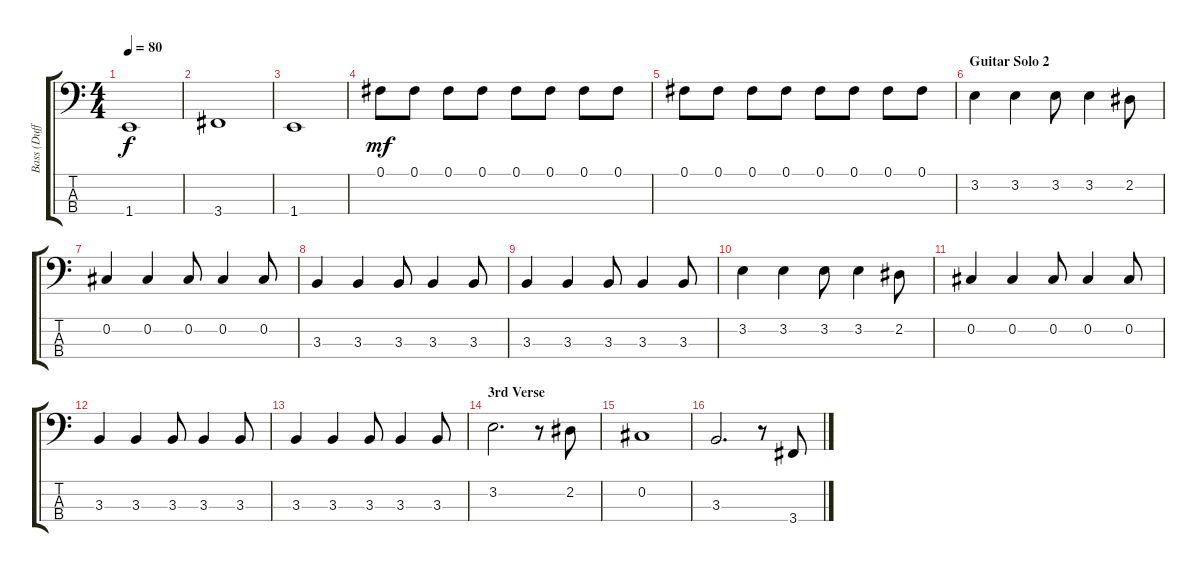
\track ("Bass (Duff)" "Bass (Duff") {instrument electricbasspick}
\staff {score tabs}
\tuning (Gb2 Db2 Ab1 Eb1) {hide}
\ts (4 4)
\tempo 80
\clef f4
\ks c
1.4.1{dy f} |
3.4.1 |
1.4.1 |
0.1.8{dy mf} 0.1.8 0.1.8 0.1.8 0.1.8 0.1.8 0.1.8 0.1.8 |
0.1.8 0.1.8 0.1.8 0.1.8 0.1.8 0.1.8 0.1.8 0.1.8 |
\section ("" "Guitar Solo 2")
3.2.4 3.2.4 3.2.8 3.2.4 2.2.8 |
0.2.4 0.2.4 0.2.8 0.2.4 0.2.8 |
3.3.4 3.3.4 3.3.8 3.3.4 3.3.8 |
3.3.4 3.3.4 3.3.8 3.3.4 3.3.8 |
3.2.4 3.2.4 3.2.8 3.2.4 2.2.8 |
0.2.4 0.2.4 0.2.8 0.2.4 0.2.8 |
3.3.4 3.3.4 3.3.8 3.3.4 3.3.8 |
3.3.4 3.3.4 3.3.8 3.3.4 3.3.8 |
\section ("" "3rd Verse")
3.2.2{d} r.8 2.2.8 |
0.2.1 |
3.3.2{d} r.8 3.4.8
